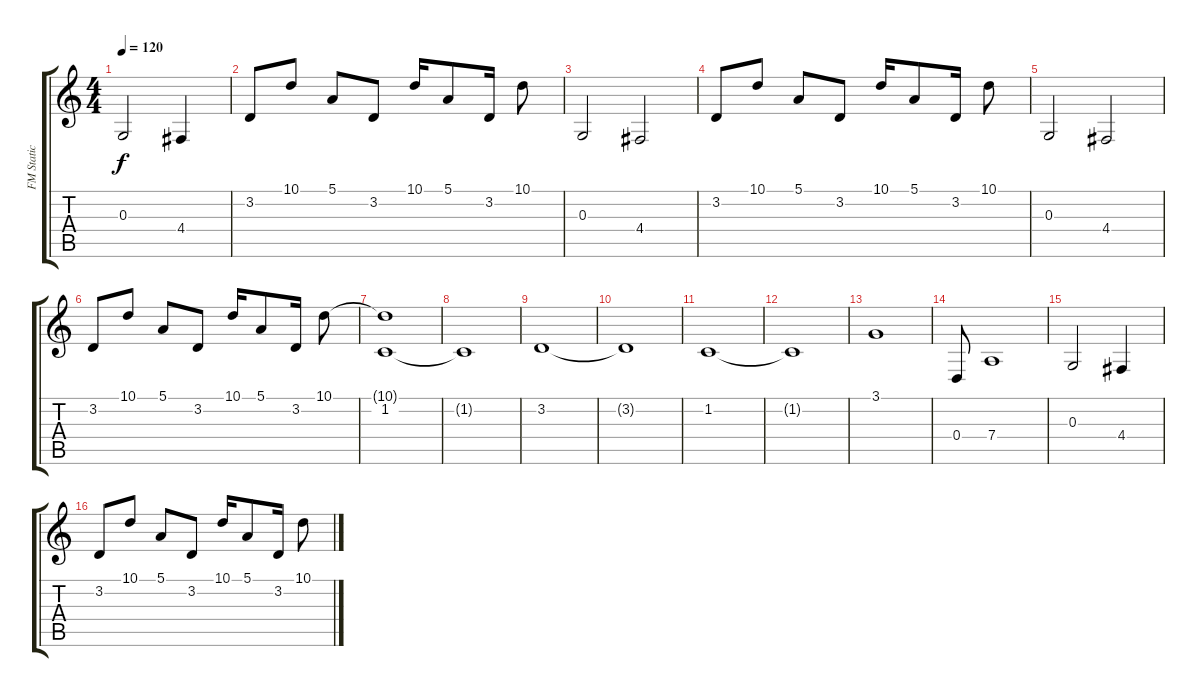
\track ("FM Static" "FM Static") {instrument lead2sawtooth}
\staff {score tabs}
\tuning (E4 B3 G3 D3 A2 E2) {hide}
\ts (4 4)
\tempo 120
\clef g2
\ks c
0.3.2{dy f} 4.4.4 |
3.2.8 10.1.8 5.1.8 3.2.8 10.1.16 5.1.8 3.2.16 10.1.8 |
0.3.2 4.4.2 |
3.2.8 10.1.8 5.1.8 3.2.8 10.1.16 5.1.8 3.2.16 10.1.8 |
0.3.2 4.4.2 |
3.2.8 10.1.8 5.1.8 3.2.8 10.1.16 5.1.8 3.2.16 10.1.8 |
(10.1{t} 1.2).1 |
1.2{t}.1 |
3.2.1 |
3.2{t}.1 |
1.2.1 |
1.2{t}.1 |
3.1.1 |
0.4.8 7.4.1 |
0.3.2 4.4.4 |
3.2.8 10.1.8 5.1.8 3.2.8 10.1.16 5.1.8 3.2.16 10.1.8
